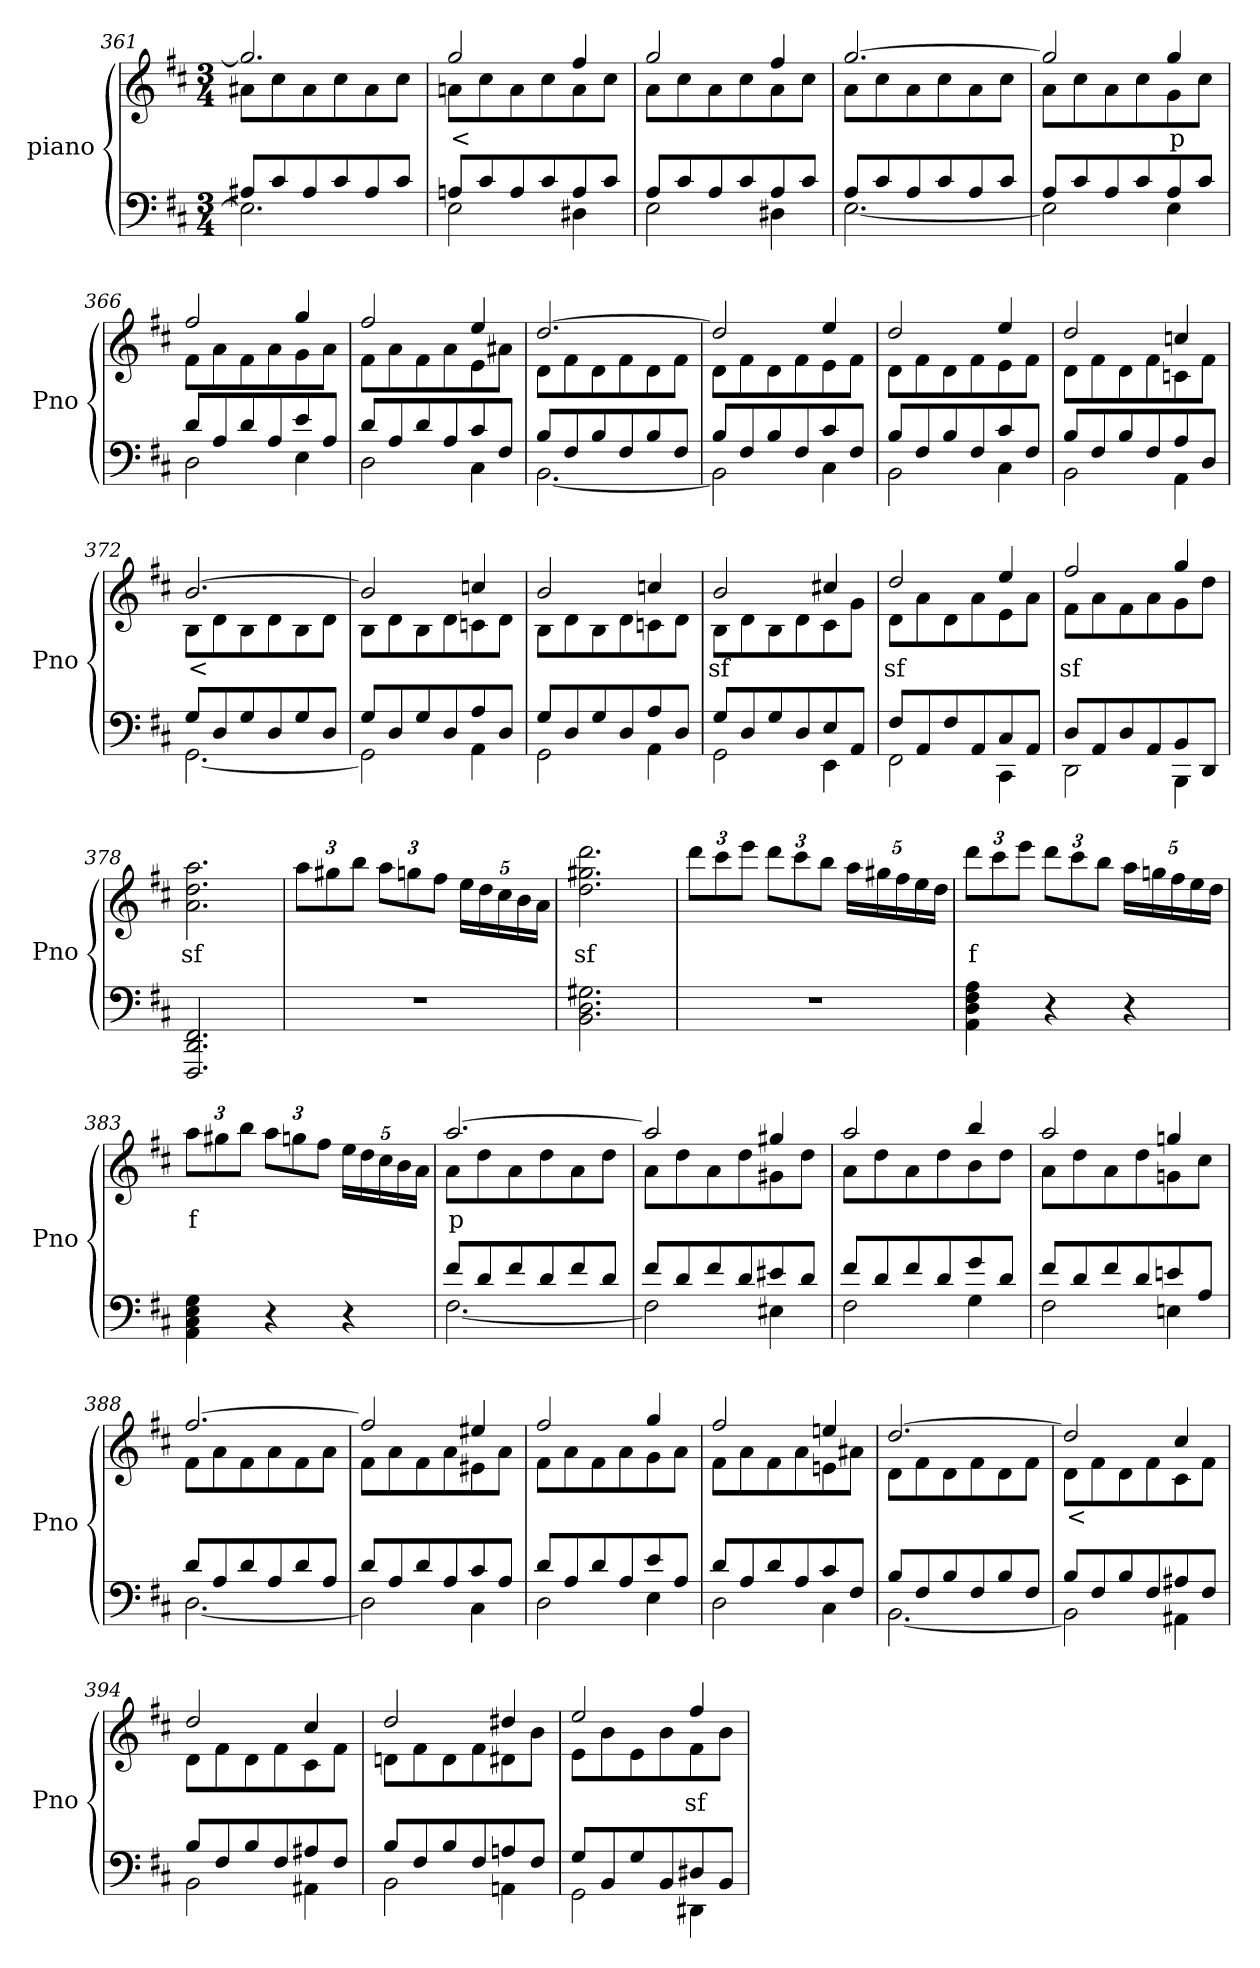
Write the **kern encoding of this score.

**kern	**kern	**text
*part2	*part1	*part1
*staff2	*staff1	*staff1
*I"piano	*I"piano	*
*I'Pno	*I'Pno	*
*clefF4	*clefG2	*
*k[f#c#]	*k[f#c#]	*
*D:	*D:	*
*M3/4	*M3/4	*
=361	=361	=361
*^	*^	*
8A#X/L	2.E\]	2.gg/]	8a#X\L	.
8c#/	.	.	8cc#\	.
8A#/	.	.	8a#\	.
8c#/	.	.	8cc#\	.
8A#/	.	.	8a#\	.
8c#/J	.	.	8cc#\J	.
=362	=362	=362	=362	=362
8An/L	2E\	2gg/	8an\L	<
8c#/	.	.	8cc#\	.
8A/	.	.	8a\	.
8c#/	.	.	8cc#\	.
8A/	4D#X\	4ff#/	8a\	.
8c#/J	.	.	8cc#\J	.
=363	=363	=363	=363	=363
8A/L	2E\	2gg/	8a\L	.
8c#/	.	.	8cc#\	.
8A/	.	.	8a\	.
8c#/	.	.	8cc#\	.
8A/	4D#X\	4ff#/	8a\	.
8c#/J	.	.	8cc#\J	.
=364	=364	=364	=364	=364
8A/L	[2.E\	[2.gg/	8a\L	.
8c#/	.	.	8cc#\	.
8A/	.	.	8a\	.
8c#/	.	.	8cc#\	.
8A/	.	.	8a\	.
8c#/J	.	.	8cc#\J	.
!!LO:LB:g=z	!!
=365	=365	=365	=365	=365
8A/L	2E\]	2gg/]	8a\L	.
8c#/	.	.	8cc#\	.
8A/	.	.	8a\	.
8c#/	.	.	8cc#\	.
8A/	4E\	4gg/	8g\	p
8c#/J	.	.	8cc#\J	.
=366	=366	=366	=366	=366
8d/L	2D\	2ff#/	8f#\L	.
8A/	.	.	8a\	.
8d/	.	.	8f#\	.
8A/	.	.	8a\	.
8e/	4E\	4gg/	8g\	.
8A/J	.	.	8a\J	.
=367	=367	=367	=367	=367
8d/L	2D\	2ff#/	8f#\L	.
8A/	.	.	8a\	.
8d/	.	.	8f#\	.
8A/	.	.	8a\	.
8c#/	4C#\	4ee/	8e\	.
8F#/J	.	.	8a#X\J	.
=368	=368	=368	=368	=368
8B/L	[2.BB\	[2.dd/	8d\L	.
8F#/	.	.	8f#\	.
8B/	.	.	8d\	.
8F#/	.	.	8f#\	.
8B/	.	.	8d\	.
8F#/J	.	.	8f#\J	.
=369	=369	=369	=369	=369
8B/L	2BB\]	2dd/]	8d\L	.
8F#/	.	.	8f#\	.
8B/	.	.	8d\	.
8F#/	.	.	8f#\	.
8c#/	4C#\	4ee/	8e\	.
8F#/J	.	.	8f#\J	.
=370	=370	=370	=370	=370
8B/L	2BB\	2dd/	8d\L	.
8F#/	.	.	8f#\	.
8B/	.	.	8d\	.
8F#/	.	.	8f#\	.
8c#/	4C#\	4ee/	8e\	.
8F#/J	.	.	8f#\J	.
=371	=371	=371	=371	=371
8B/L	2BB\	2dd/	8d\L	.
8F#/	.	.	8f#\	.
8B/	.	.	8d\	.
8F#/	.	.	8f#\	.
8A/	4AA\	4ccn/	8cn\	.
8D/J	.	.	8f#\J	.
!!LO:PB:g=z	!!
=372	=372	=372	=372	=372
8G/L	[2.GG\	[2.b/	8B\L	<
8D/	.	.	8d\	.
8G/	.	.	8B\	.
8D/	.	.	8d\	.
8G/	.	.	8B\	.
8D/J	.	.	8d\J	.
=373	=373	=373	=373	=373
8G/L	2GG\]	2b/]	8B\L	.
8D/	.	.	8d\	.
8G/	.	.	8B\	.
8D/	.	.	8d\	.
8A/	4AA\	4ccn/	8cn\	.
8D/J	.	.	8d\J	.
=374	=374	=374	=374	=374
8G/L	2GG\	2b/	8B\L	.
8D/	.	.	8d\	.
8G/	.	.	8B\	.
8D/	.	.	8d\	.
8A/	4AA\	4ccn/	8cn\	.
8D/J	.	.	8d\J	.
=375	=375	=375	=375	=375
8G/L	2GG\	2b/	8B\L	sf
8D/	.	.	8d\	.
8G/	.	.	8B\	.
8D/	.	.	8d\	.
8E/	4EE\	4cc#X/	8c#\	.
8AA/J	.	.	8g\J	.
=376	=376	=376	=376	=376
8F#/L	2FF#\	2dd/	8d\L	sf
8AA/	.	.	8a\	.
8F#/	.	.	8d\	.
8AA/	.	.	8a\	.
8C#/	4CC#\	4ee/	8e\	.
8AA/J	.	.	8a\J	.
=377	=377	=377	=377	=377
8D/L	2DD\	2ff#/	8f#\L	sf
8AA/	.	.	8a\	.
8D/	.	.	8f#\	.
8AA/	.	.	8a\	.
8BB/	4BBB\	4gg/	8g\	.
8DD/J	.	.	8dd\J	.
*v	*v	*	*	*
*	*v	*v	*
=378	=378	=378
2.FFF#/ 2.DD/ 2.FF#/	2.a\ 2.dd\ 2.aa\	sf
!!LO:LB:g=z
=379	=379	=379
*	*Xbrackettup	*
2.r	12aa\L	.
.	12gg#X\	.
.	12bb\J	.
.	12aa\L	.
.	12ggn\	.
.	12ff#\J	.
.	20ee\LL	.
.	20dd\	.
.	20cc#\	.
.	20b\	.
.	20a\JJ	.
=380	=380	=380
2.BB\ 2.D\ 2.G#X\	2.dd\ 2.gg#X\ 2.ddd\	sf
=381	=381	=381
2.r	12ddd\L	.
.	12ccc#\	.
.	12eee\J	.
.	12ddd\L	.
.	12ccc#\	.
.	12bb\J	.
.	20aa\LL	.
.	20gg#X\	.
.	20ff#\	.
.	20ee\	.
.	20dd\JJ	.
=382	=382	=382
4AA\ 4D\ 4F#\ 4A\	12ddd\L	f
.	12ccc#\	.
.	12eee\J	.
4r	12ddd\L	.
.	12ccc#\	.
.	12bb\J	.
4r	20aa\LL	.
.	20ggn\	.
.	20ff#\	.
.	20ee\	.
.	20dd\JJ	.
!!LO:LB:g=z
=383	=383	=383
4AA\ 4C#\ 4E\ 4G\	12aa\L	f
.	12gg#X\	.
.	12bb\J	.
4r	12aa\L	.
.	12ggn\	.
.	12ff#\J	.
4r	20ee\LL	.
.	20dd\	.
.	20cc#\	.
.	20b\	.
.	20a\JJ	.
=384	=384	=384
*^	*^	*
8f#/L	[2.F#\	[2.aa/	8a\L	p
8d/	.	.	8dd\	.
8f#/	.	.	8a\	.
8d/	.	.	8dd\	.
8f#/	.	.	8a\	.
8d/J	.	.	8dd\J	.
=385	=385	=385	=385	=385
8f#/L	2F#\]	2aa/]	8a\L	.
8d/	.	.	8dd\	.
8f#/	.	.	8a\	.
8d/	.	.	8dd\	.
8e#X/	4E#X\	4gg#X/	8g#X\	.
8d/J	.	.	8dd\J	.
=386	=386	=386	=386	=386
8f#/L	2F#\	2aa/	8a\L	.
8d/	.	.	8dd\	.
8f#/	.	.	8a\	.
8d/	.	.	8dd\	.
8g/	4G\	4bb/	8b\	.
8d/J	.	.	8dd\J	.
=387	=387	=387	=387	=387
8f#/L	2F#\	2aa/	8a\L	.
8d/	.	.	8dd\	.
8f#/	.	.	8a\	.
8d/	.	.	8dd\	.
8en/	4En\	4ggn/	8gn\	.
8A/J	.	.	8cc#\J	.
=388	=388	=388	=388	=388
8d/L	[2.D\	[2.ff#/	8f#\L	.
8A/	.	.	8a\	.
8d/	.	.	8f#\	.
8A/	.	.	8a\	.
8d/	.	.	8f#\	.
8A/J	.	.	8a\J	.
!!LO:LB:g=z	!!
=389	=389	=389	=389	=389
8d/L	2D\]	2ff#/]	8f#\L	.
8A/	.	.	8a\	.
8d/	.	.	8f#\	.
8A/	.	.	8a\	.
8c#/	4C#\	4ee#X/	8e#X\	.
8A/J	.	.	8a\J	.
=390	=390	=390	=390	=390
8d/L	2D\	2ff#/	8f#\L	.
8A/	.	.	8a\	.
8d/	.	.	8f#\	.
8A/	.	.	8a\	.
8e/	4E\	4gg/	8g\	.
8A/J	.	.	8a\J	.
=391	=391	=391	=391	=391
8d/L	2D\	2ff#/	8f#\L	.
8A/	.	.	8a\	.
8d/	.	.	8f#\	.
8A/	.	.	8a\	.
8c#/	4C#\	4een/	8en\	.
8F#/J	.	.	8a#X\J	.
=392	=392	=392	=392	=392
8B/L	[2.BB\	[2.dd/	8d\L	.
8F#/	.	.	8f#\	.
8B/	.	.	8d\	.
8F#/	.	.	8f#\	.
8B/	.	.	8d\	.
8F#/J	.	.	8f#\J	.
=393	=393	=393	=393	=393
8B/L	2BB\]	2dd/]	8d\L	<
8F#/	.	.	8f#\	.
8B/	.	.	8d\	.
8F#/	.	.	8f#\	.
8A#X/	4AA#X\	4cc#/	8c#\	.
8F#/J	.	.	8f#\J	.
=394	=394	=394	=394	=394
8B/L	2BB\	2dd/	8d\L	.
8F#/	.	.	8f#\	.
8B/	.	.	8d\	.
8F#/	.	.	8f#\	.
8A#X/	4AA#X\	4cc#/	8c#\	.
8F#/J	.	.	8f#\J	.
=395	=395	=395	=395	=395
8B/L	2BB\	2dd/	8dn\L	.
8F#/	.	.	8f#\	.
8B/	.	.	8d\	.
8F#/	.	.	8f#\	.
8An/	4AAn\	4dd#X/	8d#X\	.
8F#/J	.	.	8b\J	.
!!LO:LB:g=z	!!
=396	=396	=396	=396	=396
8G/L	2GG\	2ee/	8e\L	.
8BB/	.	.	8b\	.
8G/	.	.	8e\	.
8BB/	.	.	8b\	.
8D#X/	4DD#X\	4ff#/	8f#\	sf
8BB/J	.	.	8b\J	.
*v	*v	*	*	*
*	*v	*v	*
=	=	=
*-	*-	*-
